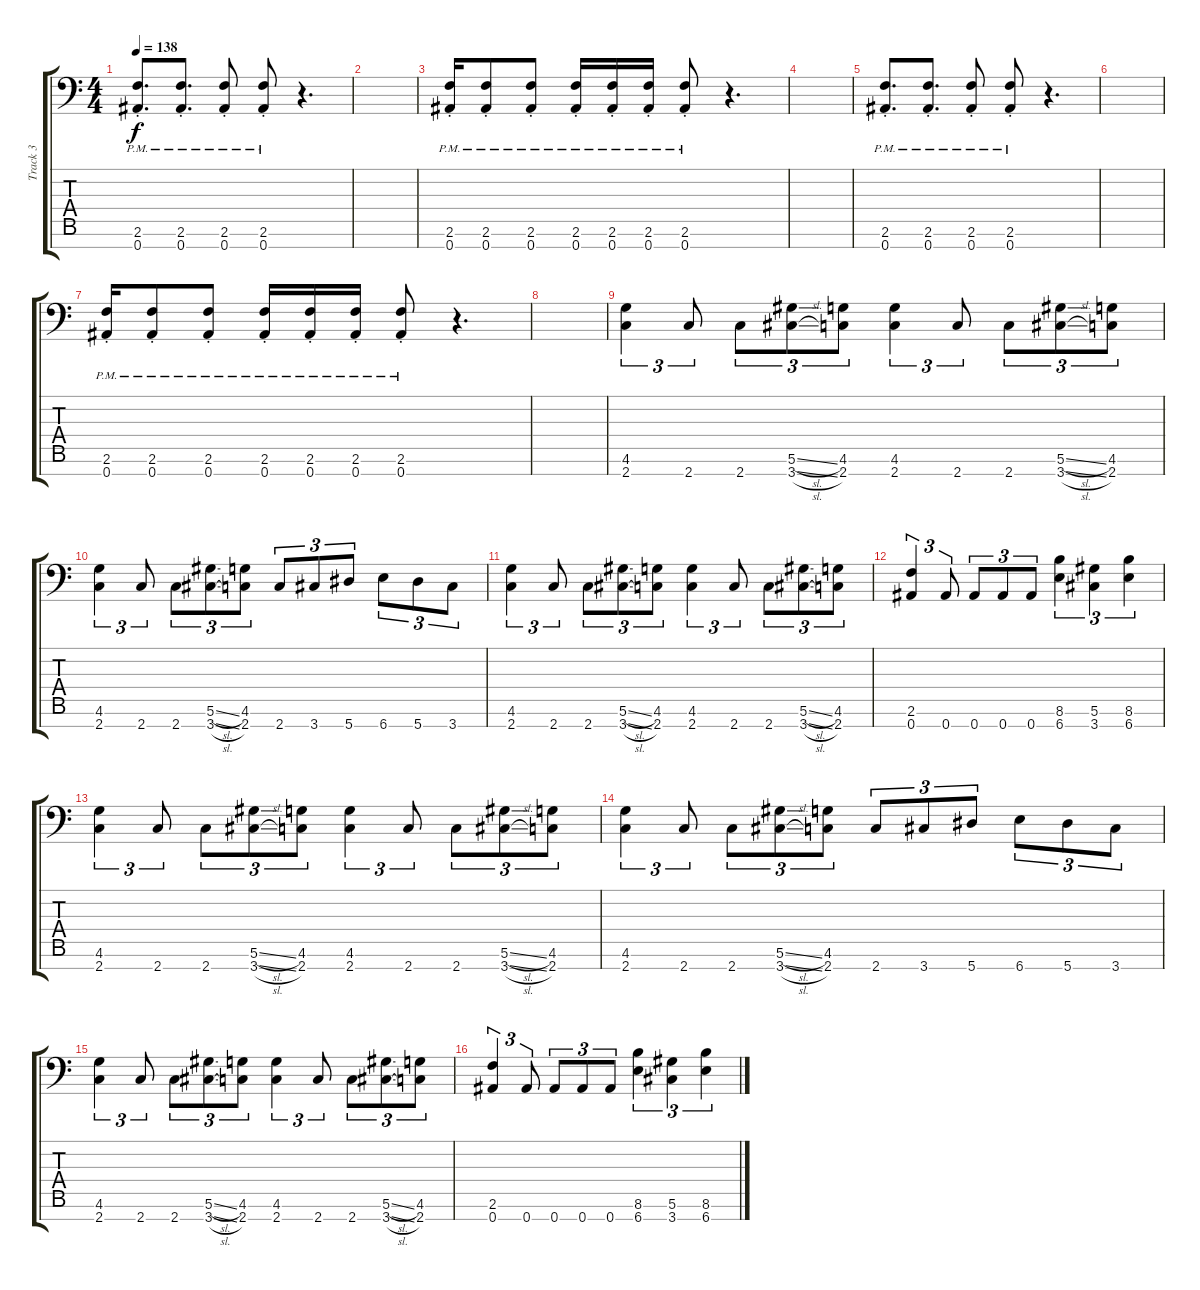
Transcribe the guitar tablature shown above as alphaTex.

\track ("Track 3" "Track 3") {instrument distortionguitar}
\staff {score tabs}
\tuning (Eb4 Bb3 Gb3 Db3 Ab2 Eb2 Bb1) {hide}
\ts (4 4)
\tempo 138
\clef f4
\ks c
(2.6{pm st} 0.7{pm st}).8{d dy f} (2.6{pm st} 0.7{pm st}).8{d} (2.6{pm st} 0.7{pm st}).8 (2.6{pm st} 0.7{pm st}).8 r.4{d} |
|
(2.6{pm st} 0.7{pm st}).16 (2.6{pm st} 0.7{pm st}).8 (2.6{pm st} 0.7{pm st}).8 (2.6{pm st} 0.7{pm st}).16 (2.6{pm st} 0.7{pm st}).16 (2.6{pm st} 0.7{pm st}).16 (2.6{pm st} 0.7{pm st}).8 r.4{d} |
|
(2.6{pm st} 0.7{pm st}).8{d} (2.6{pm st} 0.7{pm st}).8{d} (2.6{pm st} 0.7{pm st}).8 (2.6{pm st} 0.7{pm st}).8 r.4{d} |
|
(2.6{pm st} 0.7{pm st}).16 (2.6{pm st} 0.7{pm st}).8 (2.6{pm st} 0.7{pm st}).8 (2.6{pm st} 0.7{pm st}).16 (2.6{pm st} 0.7{pm st}).16 (2.6{pm st} 0.7{pm st}).16 (2.6{pm st} 0.7{pm st}).8 r.4{d} |
|
(4.6 2.7).4{tu (3 2)} 2.7.8{tu (3 2)} 2.7.8{tu (3 2)} (5.6{sl} 3.7{sl}).8{tu (3 2)} (4.6 2.7).8{tu (3 2)} (4.6 2.7).4{tu (3 2)} 2.7.8{tu (3 2)} 2.7.8{tu (3 2)} (5.6{sl} 3.7{sl}).8{tu (3 2)} (4.6 2.7).8{tu (3 2)} |
(4.6 2.7).4{tu (3 2)} 2.7.8{tu (3 2)} 2.7.8{tu (3 2)} (5.6{sl} 3.7{sl}).8{tu (3 2)} (4.6 2.7).8{tu (3 2)} 2.7.8{tu (3 2)} 3.7.8{tu (3 2)} 5.7.8{tu (3 2)} 6.7.8{tu (3 2)} 5.7.8{tu (3 2)} 3.7.8{tu (3 2)} |
(4.6 2.7).4{tu (3 2)} 2.7.8{tu (3 2)} 2.7.8{tu (3 2)} (5.6{sl} 3.7{sl}).8{tu (3 2)} (4.6 2.7).8{tu (3 2)} (4.6 2.7).4{tu (3 2)} 2.7.8{tu (3 2)} 2.7.8{tu (3 2)} (5.6{sl} 3.7{sl}).8{tu (3 2)} (4.6 2.7).8{tu (3 2)} |
(2.6 0.7).4{tu (3 2)} 0.7.8{tu (3 2)} 0.7.8{tu (3 2)} 0.7.8{tu (3 2)} 0.7.8{tu (3 2)} (8.6 6.7).4{tu (3 2)} (5.6 3.7).4{tu (3 2)} (8.6 6.7).4{tu (3 2)} |
(4.6 2.7).4{tu (3 2)} 2.7.8{tu (3 2)} 2.7.8{tu (3 2)} (5.6{sl} 3.7{sl}).8{tu (3 2)} (4.6 2.7).8{tu (3 2)} (4.6 2.7).4{tu (3 2)} 2.7.8{tu (3 2)} 2.7.8{tu (3 2)} (5.6{sl} 3.7{sl}).8{tu (3 2)} (4.6 2.7).8{tu (3 2)} |
(4.6 2.7).4{tu (3 2)} 2.7.8{tu (3 2)} 2.7.8{tu (3 2)} (5.6{sl} 3.7{sl}).8{tu (3 2)} (4.6 2.7).8{tu (3 2)} 2.7.8{tu (3 2)} 3.7.8{tu (3 2)} 5.7.8{tu (3 2)} 6.7.8{tu (3 2)} 5.7.8{tu (3 2)} 3.7.8{tu (3 2)} |
(4.6 2.7).4{tu (3 2)} 2.7.8{tu (3 2)} 2.7.8{tu (3 2)} (5.6{sl} 3.7{sl}).8{tu (3 2)} (4.6 2.7).8{tu (3 2)} (4.6 2.7).4{tu (3 2)} 2.7.8{tu (3 2)} 2.7.8{tu (3 2)} (5.6{sl} 3.7{sl}).8{tu (3 2)} (4.6 2.7).8{tu (3 2)} |
(2.6 0.7).4{tu (3 2)} 0.7.8{tu (3 2)} 0.7.8{tu (3 2)} 0.7.8{tu (3 2)} 0.7.8{tu (3 2)} (8.6 6.7).4{tu (3 2)} (5.6 3.7).4{tu (3 2)} (8.6 6.7).4{tu (3 2)}
